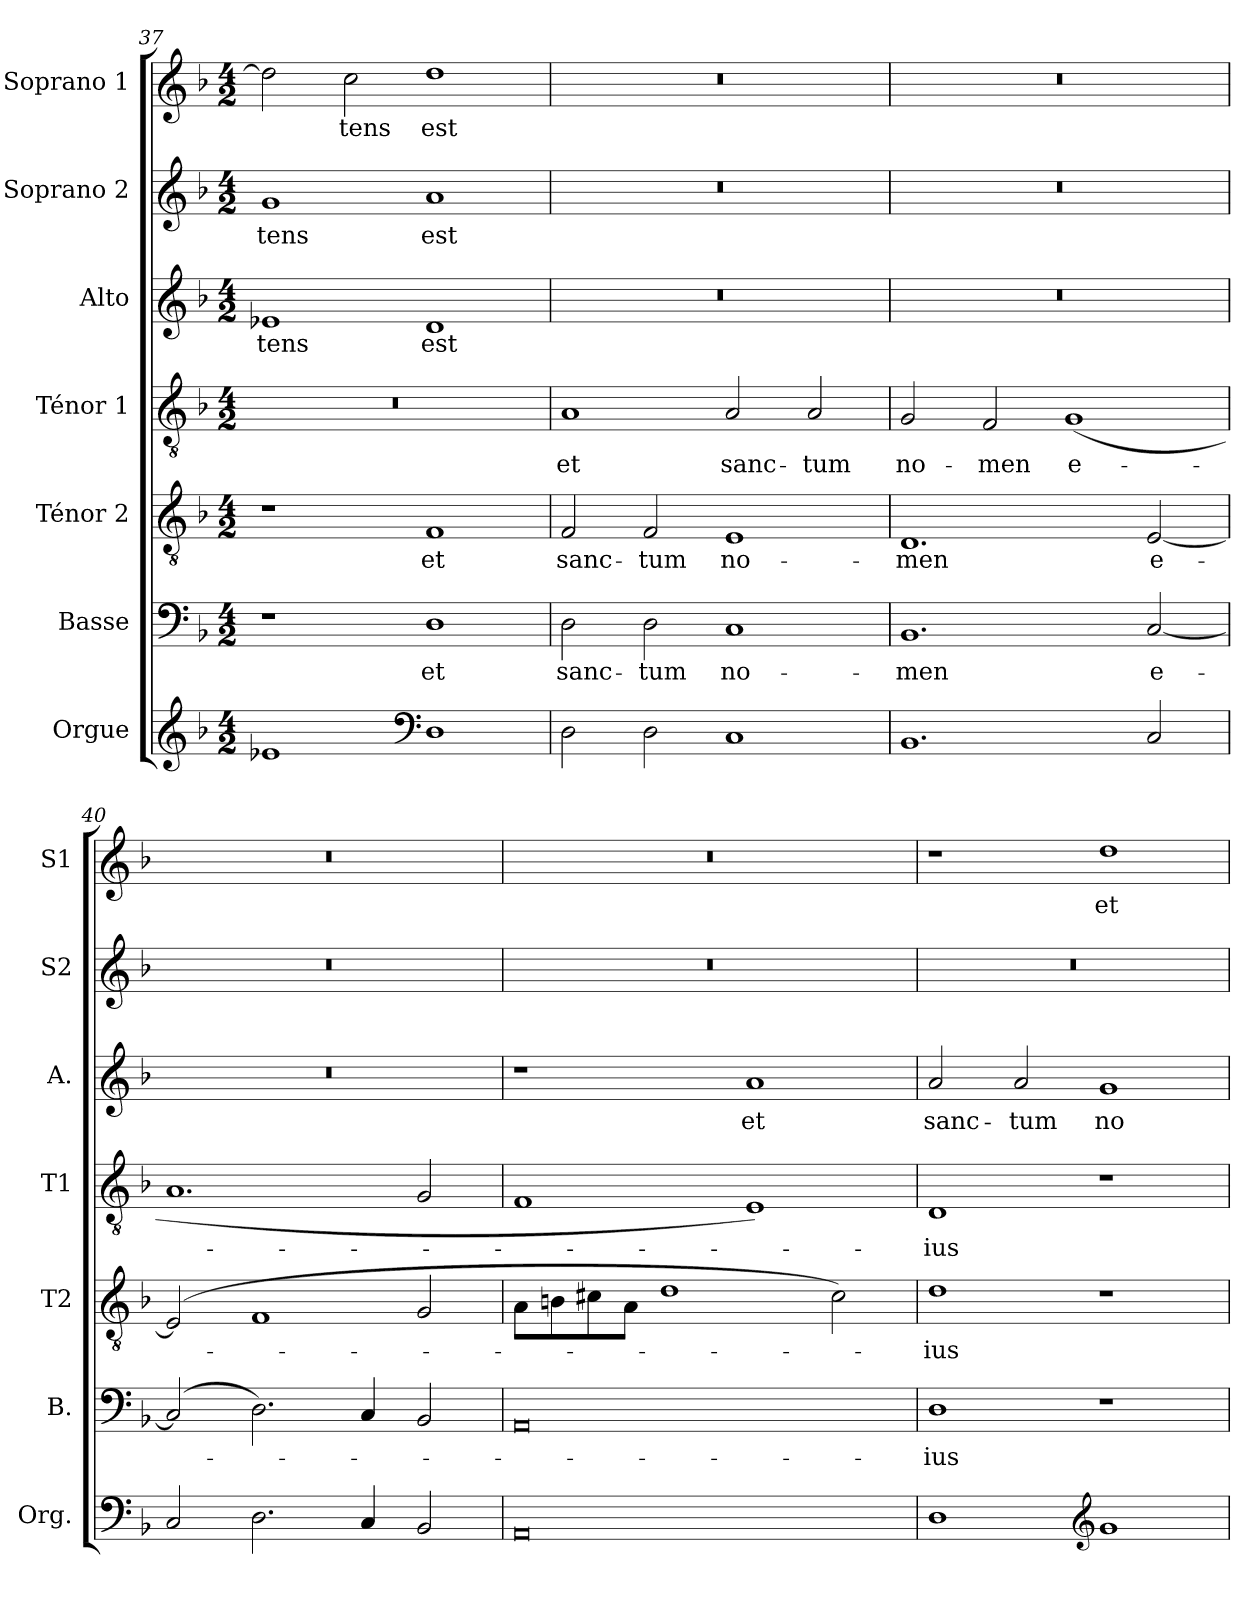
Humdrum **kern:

**kern	**kern	**text	**kern	**text	**kern	**text	**kern	**text	**kern	**text	**kern	**text
*part7	*part6	*part6	*part5	*part5	*part4	*part4	*part3	*part3	*part2	*part2	*part1	*part1
*staff7	*staff6	*staff6	*staff5	*staff5	*staff4	*staff4	*staff3	*staff3	*staff2	*staff2	*staff1	*staff1
*I"Orgue	*I"Basse	*	*I"Ténor 2	*	*I"Ténor 1	*	*I"Alto	*	*I"Soprano 2	*	*I"Soprano 1	*
*I'Org.	*I'B.	*	*I'T2	*	*I'T1	*	*I'A.	*	*I'S2	*	*I'S1	*
*clefG2	*clefF4	*	*clefGv2	*	*clefGv2	*	*clefG2	*	*clefG2	*	*clefG2	*
*k[b-]	*k[b-]	*	*k[b-]	*	*k[b-]	*	*k[b-]	*	*k[b-]	*	*k[b-]	*
*M4/2	*M4/2	*	*M4/2	*	*M4/2	*	*M4/2	*	*M4/2	*	*M4/2	*
=37	=37	=37	=37	=37	=37	=37	=37	=37	=37	=37	=37	=37
!	!	!	!	!	!	!	!	!LO:LY:b	!	!LO:LY:b	!	!
1e-X	1r	.	1r	.	0r	.	1e-X	-tens	1g	-tens	2dd\]	.
!	!	!	!	!	!	!	!	!	!	!	!	!LO:LY:b
.	.	.	.	.	.	.	.	.	.	.	2cc\	-tens
*clefF4	*	*	*	*	*	*	*	*	*	*	*	*
!	!	!LO:LY:b	!	!LO:LY:b	!	!	!	!LO:LY:b	!	!LO:LY:b	!	!LO:LY:b
1D	1D	et	1F	et	.	.	1d	est	1a	est	1dd	est
=38	=38	=38	=38	=38	=38	=38	=38	=38	=38	=38	=38	=38
!	!	!LO:LY:b	!	!LO:LY:b	!	!LO:LY:b	!	!	!	!	!	!
2D\	2D\	sanc-	2F/	sanc-	1A	et	0r	.	0r	.	0r	.
!	!	!LO:LY:b	!	!LO:LY:b	!	!	!	!	!	!	!	!
2D\	2D\	-tum	2F/	-tum	.	.	.	.	.	.	.	.
!	!	!LO:LY:b	!	!LO:LY:b	!	!LO:LY:b	!	!	!	!	!	!
1C	1C	no-	1E	no-	2A/	sanc-	.	.	.	.	.	.
!	!	!	!	!	!	!LO:LY:b	!	!	!	!	!	!
.	.	.	.	.	2A/	-tum	.	.	.	.	.	.
=39	=39	=39	=39	=39	=39	=39	=39	=39	=39	=39	=39	=39
!	!	!LO:LY:b	!	!LO:LY:b	!	!LO:LY:b	!	!	!	!	!	!
1.BB-	1.BB-	-men	1.D	-men	2G/	no-	0r	.	0r	.	0r	.
!	!	!	!	!	!	!LO:LY:b	!	!	!	!	!	!
.	.	.	.	.	2F/	-men	.	.	.	.	.	.
!	!	!	!	!	!	!LO:LY:b	!	!	!	!	!	!
.	.	.	.	.	(>1G	e-	.	.	.	.	.	.
!	!	!LO:LY:b	!	!LO:LY:b	!	!	!	!	!	!	!	!
2C/	[2C/	e-	[2E/	e-	.	.	.	.	.	.	.	.
!!LO:PB:g=z
=40	=40	=40	=40	=40	=40	=40	=40	=40	=40	=40	=40	=40
2C/	(<2C/]	.	(>2E/]	.	1.A	.	0r	.	0r	.	0r	.
2.D\	2.D\)	.	1F	.	.	.	.	.	.	.	.	.
4C/	4C/	.	.	.	.	.	.	.	.	.	.	.
2BB-/	2BB-/	.	2G/	.	2G/	.	.	.	.	.	.	.
=41	=41	=41	=41	=41	=41	=41	=41	=41	=41	=41	=41	=41
0AA	0AA	.	8A\L	.	1F	.	1r	.	0r	.	0r	.
.	.	.	8Bn\	.	.	.	.	.	.	.	.	.
.	.	.	8c#X\	.	.	.	.	.	.	.	.	.
.	.	.	8A\J	.	.	.	.	.	.	.	.	.
.	.	.	1d	.	.	.	.	.	.	.	.	.
!	!	!	!	!	!	!	!	!LO:LY:b	!	!	!	!
.	.	.	.	.	1E)	.	1a	et	.	.	.	.
.	.	.	2c#\)	.	.	.	.	.	.	.	.	.
=42	=42	=42	=42	=42	=42	=42	=42	=42	=42	=42	=42	=42
!	!	!LO:LY:b	!	!LO:LY:b	!	!LO:LY:b	!	!LO:LY:b	!	!	!	!
1D	1D	ius	1d	-ius	1D	-ius	2a/	sanc-	0r	.	1r	.
!	!	!	!	!	!	!	!	!LO:LY:b	!	!	!	!
.	.	.	.	.	.	.	2a/	-tum	.	.	.	.
*clefG2	*	*	*	*	*	*	*	*	*	*	*	*
!	!	!	!	!	!	!	!	!LO:LY:b	!	!	!	!LO:LY:b
1g	1r	.	1r	.	1r	.	1g	no-	.	.	1dd	et
=	=	=	=	=	=	=	=	=	=	=	=	=
*-	*-	*-	*-	*-	*-	*-	*-	*-	*-	*-	*-	*-
